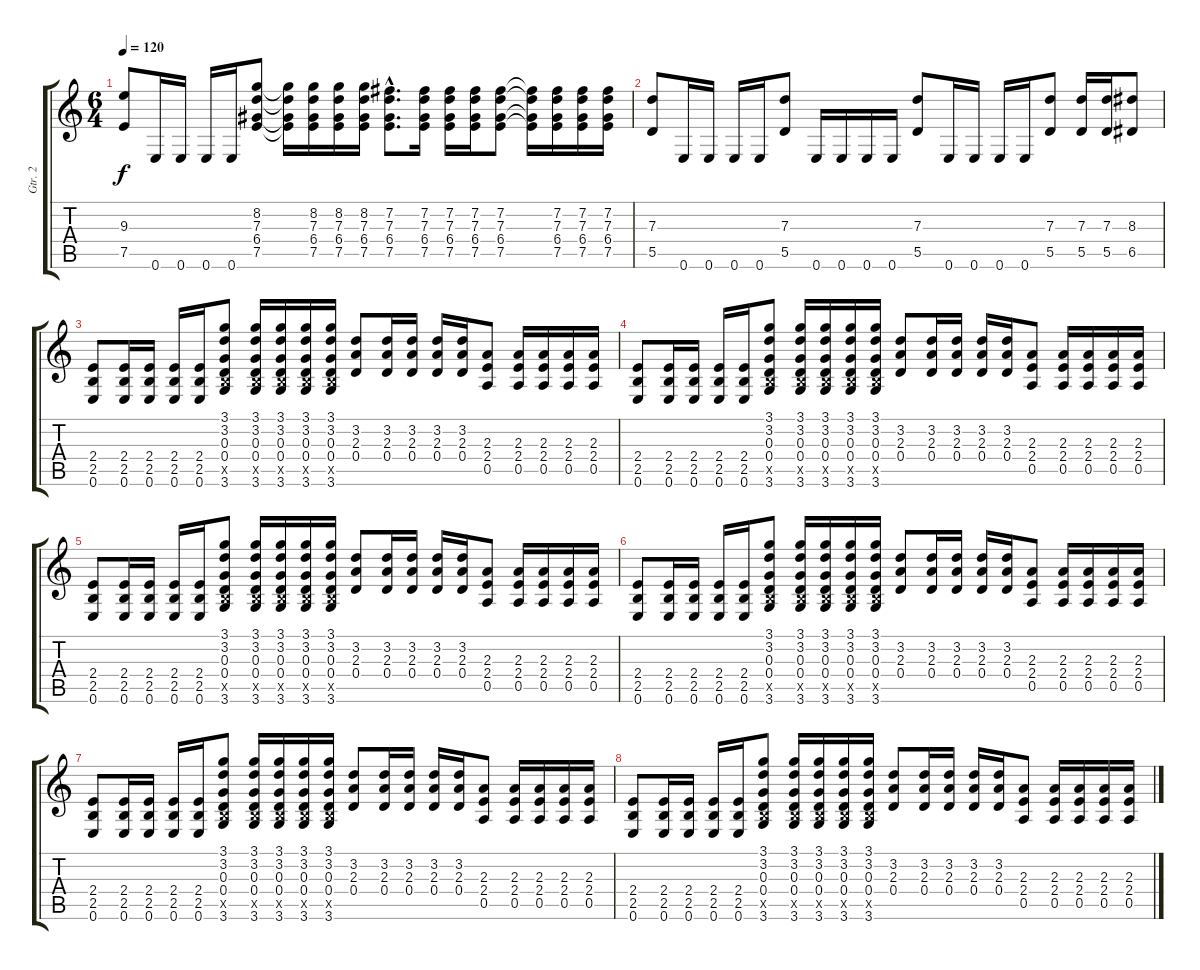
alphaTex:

\track ("Gtr. 2" "Gtr. 2") {instrument overdrivenguitar}
\staff {score tabs}
\tuning (E4 B3 G3 D3 A2 E2) {hide}
\ts (6 4)
\tempo 120
\clef g2
\ks c
(9.3 7.5).8{dy f} 0.6.16 0.6.16 0.6.16 0.6.16 (8.2 7.3 6.4 7.5).8 (8.2{t} 7.3{t} 6.4{t} 7.5{t}).16 (8.2 7.3 6.4 7.5).16 (8.2 7.3 6.4 7.5).16 (8.2 7.3 6.4 7.5).16 (7.2{hac} 7.3{hac} 6.4{hac} 7.5{hac}).8{d} (7.2 7.3 6.4 7.5).16 (7.2 7.3 6.4 7.5).16 (7.2 7.3 6.4 7.5).16 (7.2 7.3 6.4 7.5).8 (7.2{t} 7.3{t} 6.4{t} 7.5{t}).16 (7.2 7.3 6.4 7.5).16 (7.2 7.3 6.4 7.5).16 (7.2 7.3 6.4 7.5).16 |
(7.3 5.5).8 0.6.16 0.6.16 0.6.16 0.6.16 (7.3 5.5).8 0.6.16 0.6.16 0.6.16 0.6.16 (7.3 5.5).8 0.6.16 0.6.16 0.6.16 0.6.16 (7.3 5.5).8 (7.3 5.5).16 (7.3 5.5).16 (8.3 6.5).8 |
(2.4 2.5 0.6).8 (2.4 2.5 0.6).16 (2.4 2.5 0.6).16 (2.4 2.5 0.6).16 (2.4 2.5 0.6).16 (3.1 3.2 0.3 0.4 2.5{x} 3.6).8 (3.1 3.2 0.3 0.4 2.5{x} 3.6).16 (3.1 3.2 0.3 0.4 2.5{x} 3.6).16 (3.1 3.2 0.3 0.4 2.5{x} 3.6).16 (3.1 3.2 0.3 0.4 2.5{x} 3.6).16 (3.2 2.3 0.4).8 (3.2 2.3 0.4).16 (3.2 2.3 0.4).16 (3.2 2.3 0.4).16 (3.2 2.3 0.4).16 (2.3 2.4 0.5).8 (2.3 2.4 0.5).16 (2.3 2.4 0.5).16 (2.3 2.4 0.5).16 (2.3 2.4 0.5).16 |
(2.4 2.5 0.6).8 (2.4 2.5 0.6).16 (2.4 2.5 0.6).16 (2.4 2.5 0.6).16 (2.4 2.5 0.6).16 (3.1 3.2 0.3 0.4 2.5{x} 3.6).8 (3.1 3.2 0.3 0.4 2.5{x} 3.6).16 (3.1 3.2 0.3 0.4 2.5{x} 3.6).16 (3.1 3.2 0.3 0.4 2.5{x} 3.6).16 (3.1 3.2 0.3 0.4 2.5{x} 3.6).16 (3.2 2.3 0.4).8 (3.2 2.3 0.4).16 (3.2 2.3 0.4).16 (3.2 2.3 0.4).16 (3.2 2.3 0.4).16 (2.3 2.4 0.5).8 (2.3 2.4 0.5).16 (2.3 2.4 0.5).16 (2.3 2.4 0.5).16 (2.3 2.4 0.5).16 |
(2.4 2.5 0.6).8 (2.4 2.5 0.6).16 (2.4 2.5 0.6).16 (2.4 2.5 0.6).16 (2.4 2.5 0.6).16 (3.1 3.2 0.3 0.4 2.5{x} 3.6).8 (3.1 3.2 0.3 0.4 2.5{x} 3.6).16 (3.1 3.2 0.3 0.4 2.5{x} 3.6).16 (3.1 3.2 0.3 0.4 2.5{x} 3.6).16 (3.1 3.2 0.3 0.4 2.5{x} 3.6).16 (3.2 2.3 0.4).8 (3.2 2.3 0.4).16 (3.2 2.3 0.4).16 (3.2 2.3 0.4).16 (3.2 2.3 0.4).16 (2.3 2.4 0.5).8 (2.3 2.4 0.5).16 (2.3 2.4 0.5).16 (2.3 2.4 0.5).16 (2.3 2.4 0.5).16 |
(2.4 2.5 0.6).8 (2.4 2.5 0.6).16 (2.4 2.5 0.6).16 (2.4 2.5 0.6).16 (2.4 2.5 0.6).16 (3.1 3.2 0.3 0.4 2.5{x} 3.6).8 (3.1 3.2 0.3 0.4 2.5{x} 3.6).16 (3.1 3.2 0.3 0.4 2.5{x} 3.6).16 (3.1 3.2 0.3 0.4 2.5{x} 3.6).16 (3.1 3.2 0.3 0.4 2.5{x} 3.6).16 (3.2 2.3 0.4).8 (3.2 2.3 0.4).16 (3.2 2.3 0.4).16 (3.2 2.3 0.4).16 (3.2 2.3 0.4).16 (2.3 2.4 0.5).8 (2.3 2.4 0.5).16 (2.3 2.4 0.5).16 (2.3 2.4 0.5).16 (2.3 2.4 0.5).16 |
(2.4 2.5 0.6).8 (2.4 2.5 0.6).16 (2.4 2.5 0.6).16 (2.4 2.5 0.6).16 (2.4 2.5 0.6).16 (3.1 3.2 0.3 0.4 2.5{x} 3.6).8 (3.1 3.2 0.3 0.4 2.5{x} 3.6).16 (3.1 3.2 0.3 0.4 2.5{x} 3.6).16 (3.1 3.2 0.3 0.4 2.5{x} 3.6).16 (3.1 3.2 0.3 0.4 2.5{x} 3.6).16 (3.2 2.3 0.4).8 (3.2 2.3 0.4).16 (3.2 2.3 0.4).16 (3.2 2.3 0.4).16 (3.2 2.3 0.4).16 (2.3 2.4 0.5).8 (2.3 2.4 0.5).16 (2.3 2.4 0.5).16 (2.3 2.4 0.5).16 (2.3 2.4 0.5).16 |
(2.4 2.5 0.6).8 (2.4 2.5 0.6).16 (2.4 2.5 0.6).16 (2.4 2.5 0.6).16 (2.4 2.5 0.6).16 (3.1 3.2 0.3 0.4 2.5{x} 3.6).8 (3.1 3.2 0.3 0.4 2.5{x} 3.6).16 (3.1 3.2 0.3 0.4 2.5{x} 3.6).16 (3.1 3.2 0.3 0.4 2.5{x} 3.6).16 (3.1 3.2 0.3 0.4 2.5{x} 3.6).16 (3.2 2.3 0.4).8 (3.2 2.3 0.4).16 (3.2 2.3 0.4).16 (3.2 2.3 0.4).16 (3.2 2.3 0.4).16 (2.3 2.4 0.5).8 (2.3 2.4 0.5).16 (2.3 2.4 0.5).16 (2.3 2.4 0.5).16 (2.3 2.4 0.5).16
